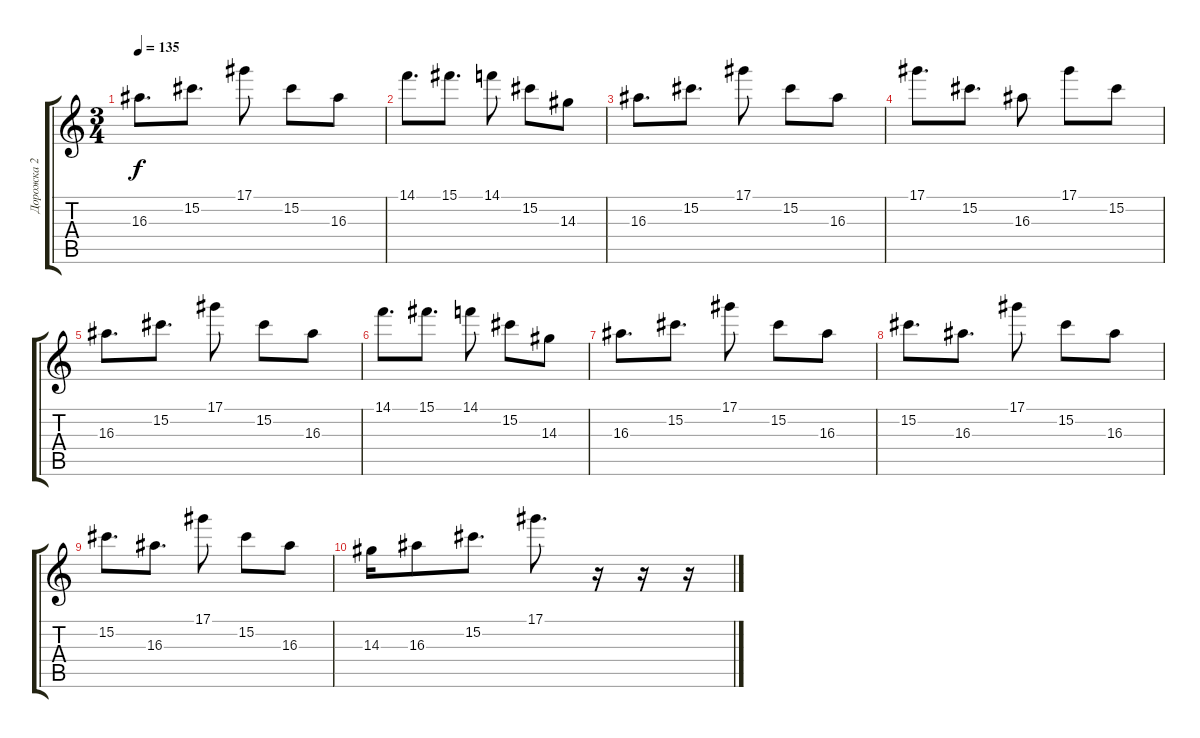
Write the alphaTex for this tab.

\track ("Дорожка 2" "Дорожка 2") {instrument distortionguitar}
\staff {score tabs}
\tuning (Eb4 Bb3 Gb3 Db3 Ab2 Eb2) {hide}
\ts (3 4)
\tempo 135
\clef g2
\ks c
16.3.8{d dy f} 15.2.8{d} 17.1.8 15.2.8 16.3.8 |
14.1.8{d} 15.1.8{d} 14.1.8 15.2.8 14.3.8 |
16.3.8{d} 15.2.8{d} 17.1.8 15.2.8 16.3.8 |
17.1.8{d} 15.2.8{d} 16.3.8 17.1.8 15.2.8 |
16.3.8{d} 15.2.8{d} 17.1.8 15.2.8 16.3.8 |
14.1.8{d} 15.1.8{d} 14.1.8 15.2.8 14.3.8 |
16.3.8{d} 15.2.8{d} 17.1.8 15.2.8 16.3.8 |
15.2.8{d} 16.3.8{d} 17.1.8 15.2.8 16.3.8 |
15.2.8{d} 16.3.8{d} 17.1.8 15.2.8 16.3.8 |
14.3.16 16.3.8 15.2.8{d} 17.1.8{d} r.16 r.16 r.16
